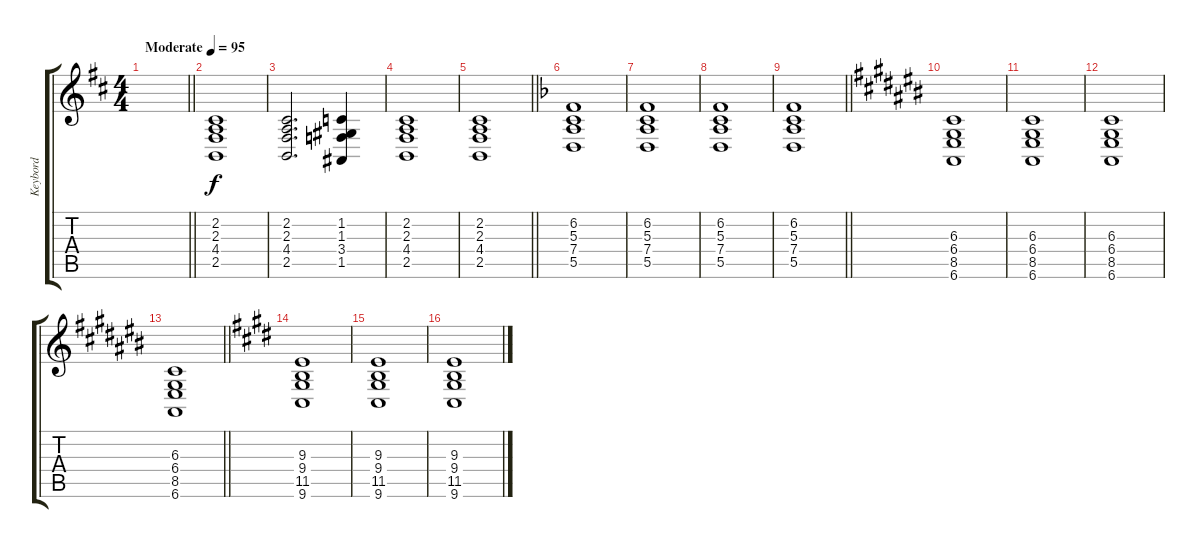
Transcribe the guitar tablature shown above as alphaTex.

\track ("Keybord" "Keybord") {instrument pad2warm}
\staff {score tabs}
\tuning (E4 B3 G3 D3 A2 E2) {hide}
\ts (4 4)
\tempo (95 "Moderate")
\clef g2
\barLineRight lightlight
\ks bminor
|
(2.2 2.3 4.4 2.5).1 |
(2.2 2.3 4.4 2.5).2{d} (1.2 1.3 3.4 1.5).4 |
(2.2 2.3 4.4 2.5).1 |
\barLineRight lightlight
(2.2 2.3 4.4 2.5).1 |
\ks dminor
(6.2 5.3 7.4 5.5).1 |
(6.2 5.3 7.4 5.5).1 |
(6.2 5.3 7.4 5.5).1 |
\barLineRight lightlight
(6.2 5.3 7.4 5.5).1 |
\ks a#minor
(6.3 6.4 8.5 6.6).1 |
(6.3 6.4 8.5 6.6).1 |
(6.3 6.4 8.5 6.6).1 |
\barLineRight lightlight
(6.3 6.4 8.5 6.6).1 |
\ks c#minor
(9.3 9.4 11.5 9.6).1 |
(9.3 9.4 11.5 9.6).1 |
(9.3 9.4 11.5 9.6).1
